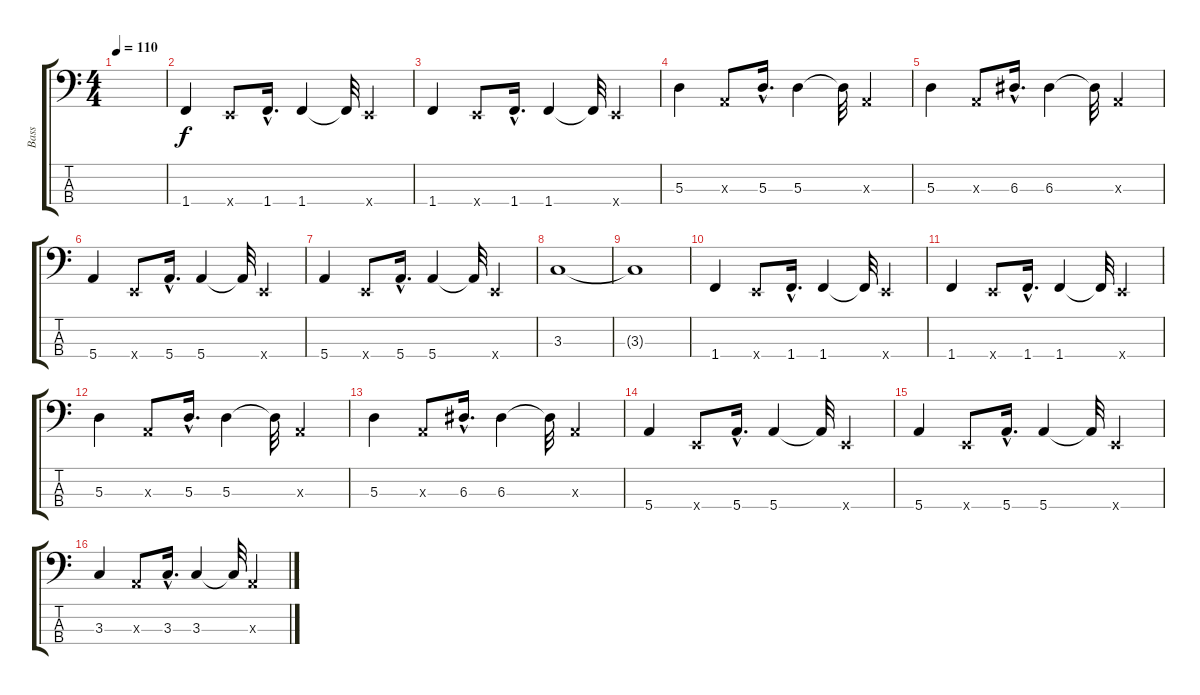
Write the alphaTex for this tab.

\track ("Bass" "Bass") {instrument electricbassfinger}
\staff {score tabs}
\tuning (G2 D2 A1 E1) {hide}
\ts (4 4)
\tempo 110
\clef f4
\ks c
|
1.4.4 0.4{x}.8 1.4{hac}.16{d} 1.4.4 1.4{t}.32 0.4{x}.4 |
1.4.4 0.4{x}.8 1.4{hac}.16{d} 1.4.4 1.4{t}.32 0.4{x}.4 |
5.3.4 0.3{x}.8 5.3{hac}.16{d} 5.3.4 5.3{t}.32 0.3{x}.4 |
5.3.4 0.3{x}.8 6.3{hac}.16{d} 6.3.4 6.3{t}.32 0.3{x}.4 |
5.4.4 0.4{x}.8 5.4{hac}.16{d} 5.4.4 5.4{t}.32 0.4{x}.4 |
5.4.4 0.4{x}.8 5.4{hac}.16{d} 5.4.4 5.4{t}.32 0.4{x}.4 |
3.3.1 |
3.3{t}.1 |
1.4.4 0.4{x}.8 1.4{hac}.16{d} 1.4.4 1.4{t}.32 0.4{x}.4 |
1.4.4 0.4{x}.8 1.4{hac}.16{d} 1.4.4 1.4{t}.32 0.4{x}.4 |
5.3.4 0.3{x}.8 5.3{hac}.16{d} 5.3.4 5.3{t}.32 0.3{x}.4 |
5.3.4 0.3{x}.8 6.3{hac}.16{d} 6.3.4 6.3{t}.32 0.3{x}.4 |
5.4.4 0.4{x}.8 5.4{hac}.16{d} 5.4.4 5.4{t}.32 0.4{x}.4 |
5.4.4 0.4{x}.8 5.4{hac}.16{d} 5.4.4 5.4{t}.32 0.4{x}.4 |
3.3.4 0.3{x}.8 3.3{hac}.16{d} 3.3.4 3.3{t}.32 0.3{x}.4
